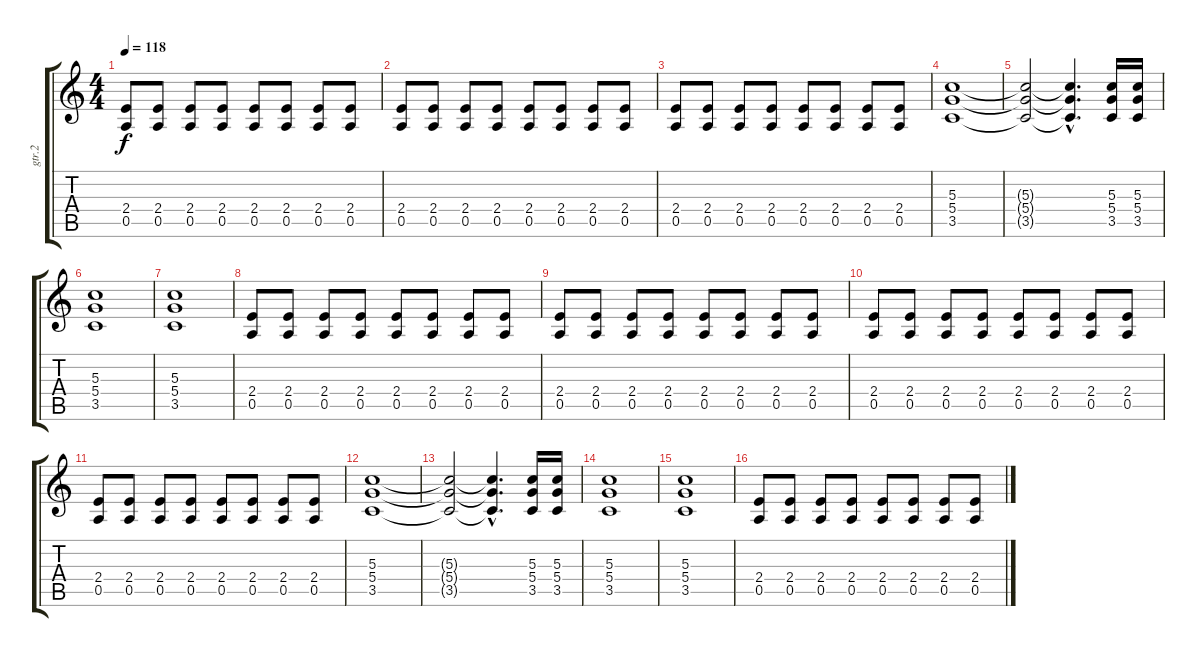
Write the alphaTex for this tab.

\track ("gtr.2" "gtr.2") {instrument overdrivenguitar}
\staff {score tabs}
\tuning (E4 B3 G3 D3 A2 E2) {hide}
\ts (4 4)
\tempo 118
\clef g2
\ks c
(2.4 0.5).8{dy f} (2.4 0.5).8 (2.4 0.5).8 (2.4 0.5).8 (2.4 0.5).8 (2.4 0.5).8 (2.4 0.5).8 (2.4 0.5).8 |
(2.4 0.5).8 (2.4 0.5).8 (2.4 0.5).8 (2.4 0.5).8 (2.4 0.5).8 (2.4 0.5).8 (2.4 0.5).8 (2.4 0.5).8 |
(2.4 0.5).8 (2.4 0.5).8 (2.4 0.5).8 (2.4 0.5).8 (2.4 0.5).8 (2.4 0.5).8 (2.4 0.5).8 (2.4 0.5).8 |
(5.3 5.4 3.5).1 |
(5.3{t} 5.4{t} 3.5{t}).2 (5.3{hac t} 5.4{hac t} 3.5{hac t}).4{d} (5.3 5.4 3.5).16 (5.3 5.4 3.5).16 |
(5.3 5.4 3.5).1 |
(5.3 5.4 3.5).1 |
(2.4 0.5).8 (2.4 0.5).8 (2.4 0.5).8 (2.4 0.5).8 (2.4 0.5).8 (2.4 0.5).8 (2.4 0.5).8 (2.4 0.5).8 |
(2.4 0.5).8 (2.4 0.5).8 (2.4 0.5).8 (2.4 0.5).8 (2.4 0.5).8 (2.4 0.5).8 (2.4 0.5).8 (2.4 0.5).8 |
(2.4 0.5).8 (2.4 0.5).8 (2.4 0.5).8 (2.4 0.5).8 (2.4 0.5).8 (2.4 0.5).8 (2.4 0.5).8 (2.4 0.5).8 |
(2.4 0.5).8 (2.4 0.5).8 (2.4 0.5).8 (2.4 0.5).8 (2.4 0.5).8 (2.4 0.5).8 (2.4 0.5).8 (2.4 0.5).8 |
(5.3 5.4 3.5).1 |
(5.3{t} 5.4{t} 3.5{t}).2 (5.3{hac t} 5.4{hac t} 3.5{hac t}).4{d} (5.3 5.4 3.5).16 (5.3 5.4 3.5).16 |
(5.3 5.4 3.5).1 |
(5.3 5.4 3.5).1 |
(2.4 0.5).8 (2.4 0.5).8 (2.4 0.5).8 (2.4 0.5).8 (2.4 0.5).8 (2.4 0.5).8 (2.4 0.5).8 (2.4 0.5).8
